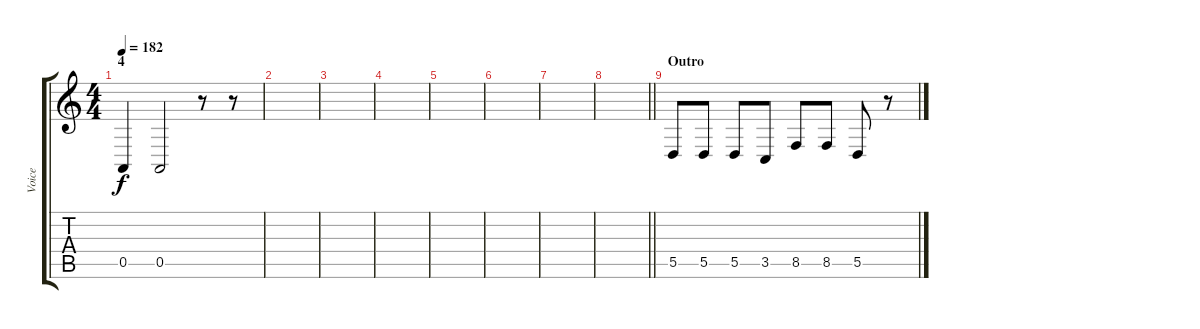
\track ("Voice" "Voice") {instrument altosax}
\staff {score tabs}
\tuning (E4 B3 G3 D3 A2 E2) {hide}
\ts (4 4)
\section ("" "4")
\tempo 182
\clef g2
\ks c
0.5.4{dy f} 0.5.2 r.8 r.8 |
|
|
|
|
|
|
\barLineRight lightlight
|
\section ("" "Outro")
5.5.8 5.5.8 5.5.8 3.5.8 8.5.8 8.5.8 5.5.8 r.8
